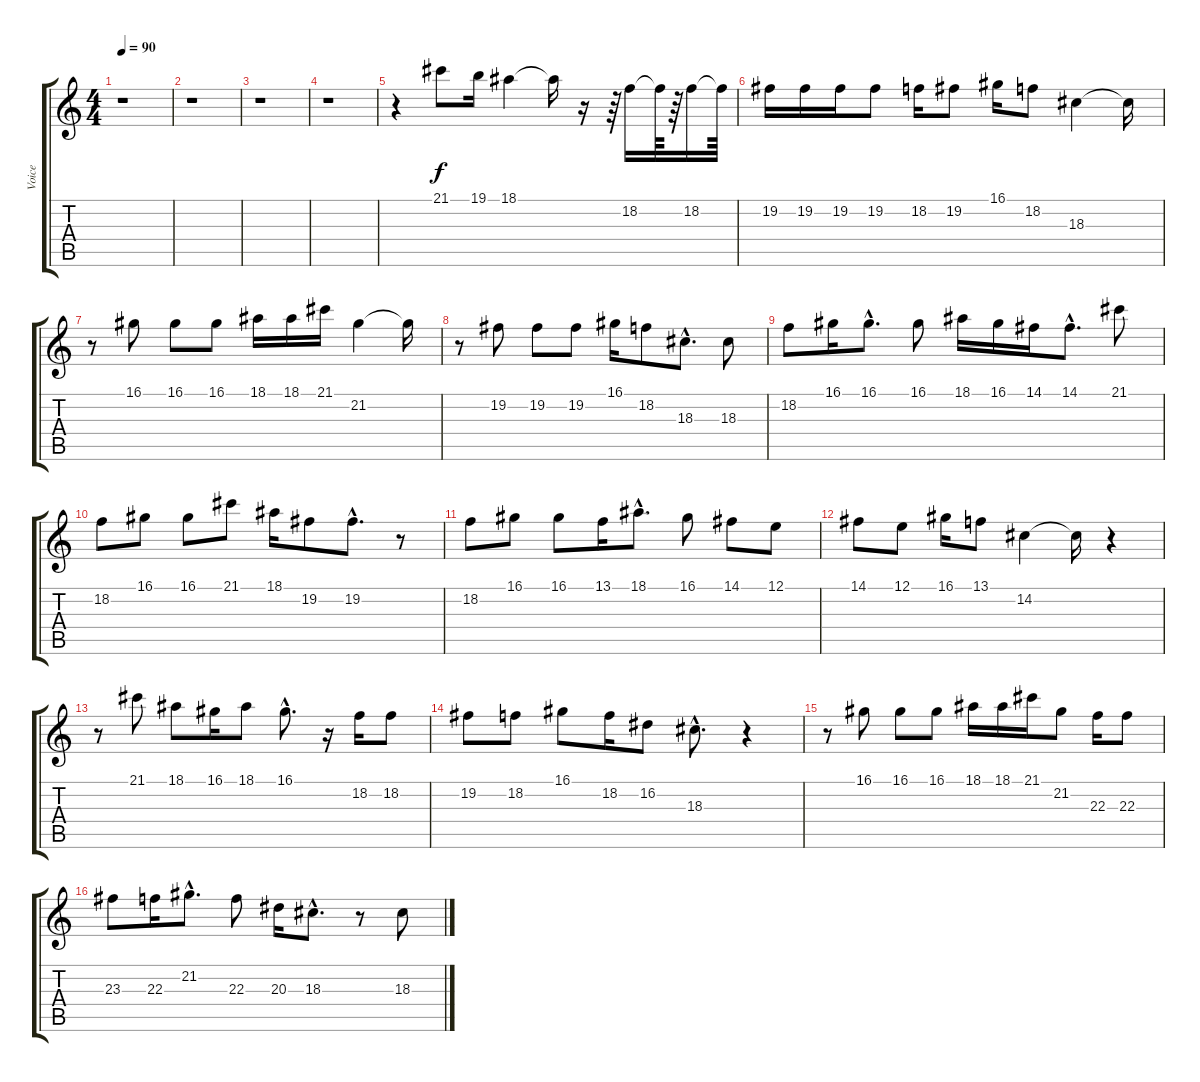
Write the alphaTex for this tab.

\track ("Voice" "Voice") {instrument trumpet}
\staff {score tabs}
\tuning (E4 B3 G3 D3 A2 E2) {hide}
\ts (4 4)
\tempo 90
\clef g2
\ks c
r.1{dy f instrument trumpet} |
r.1 |
r.1 |
r.1 |
r.4 21.1.8 19.1.16 18.1.4 18.1{t}.16 r.16 r.64 18.2.16 18.2{t}.64 r.64 18.2.16 18.2{t}.64 |
19.2.16 19.2.16 19.2.16 19.2.8 18.2.16 19.2.8 16.1.16 18.2.8 18.3.4 18.3{t}.16 |
r.8 16.1.8 16.1.8 16.1.8 18.1.16 18.1.16 21.1.16 21.2.4 21.2{t}.16 |
r.8 19.2.8 19.2.8 19.2.8 16.1.16 18.2.8 18.3{hac}.8{d} 18.3.8 |
18.2.8 16.1.16 16.1{hac}.8{d} 16.1.8 18.1.16 16.1.16 14.1.16 14.1{hac}.8{d} 21.1.8 |
18.2.8 16.1.8 16.1.8 21.1.8 18.1.16 19.2.8 19.2{hac}.8{d} r.8 |
18.2.8 16.1.8 16.1.8 13.1.16 18.1{hac}.8{d} 16.1.8 14.1.8 12.1.8 |
14.1.8 12.1.8 16.1.16 13.1.8 14.2.4 14.2{t}.16 r.4 |
r.8 21.1.8 18.1.8 16.1.16 18.1.8 16.1{hac}.8{d} r.16 18.2.16 18.2.8 |
19.2.8 18.2.8 16.1.8 18.2.16 16.2.8 18.3{hac}.8{d} r.4 |
r.8 16.1.8 16.1.8 16.1.8 18.1.16 18.1.16 21.1.16 21.2.8 22.3.16 22.3.8 |
23.3.8 22.3.16 21.2{hac}.8{d} 22.3.8 20.3.16 18.3{hac}.8{d} r.8 18.3.8
